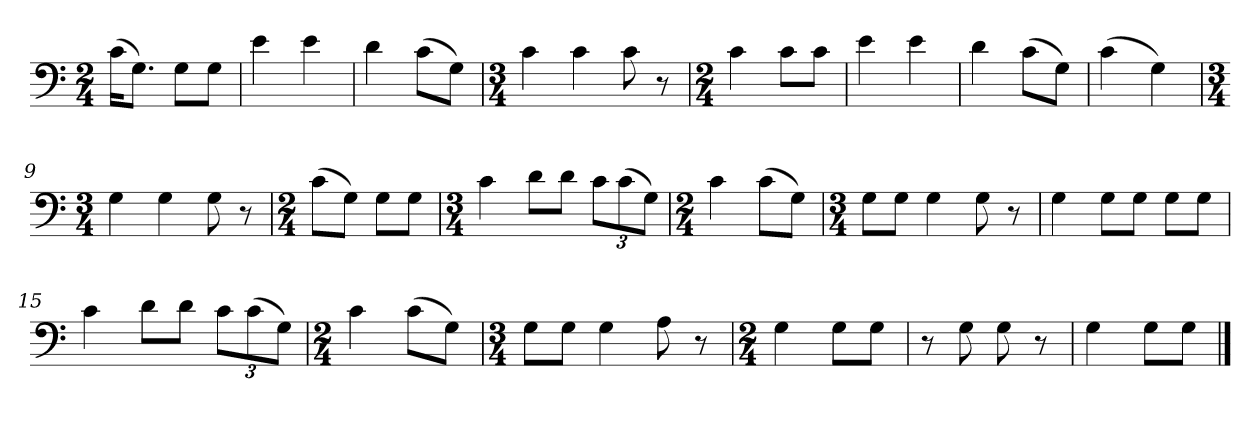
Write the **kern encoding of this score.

**kern
*part1
*staff1
*clefF4
*k[]
*M2/4
=1
(16c\KL
8.G\J)
8G\L
8G\J
=2
4e\
4e\
=3
4d\
(8c\L
8G\J)
=4
*M3/4
4c\
4c\
8c\
8r
=5
*M2/4
4c\
8c\L
8c\J
=6
4e\
4e\
=7
4d\
(8c\L
8G\J)
=8
(4c\
4G\)
=9
*M3/4
4G\
4G\
8G\
8r
=10
*M2/4
(8c\L
8G\J)
8G\L
8G\J
=11
*M3/4
4c\
8d\L
8d\J
12c\L
(12c\
12G\J)
=12
*M2/4
4c\
(8c\L
8G\J)
=13
*M3/4
8G\L
8G\J
4G\
8G\
8r
=14
4G\
8G\L
8G\J
8G\L
8G\J
=15
4c\
8d\L
8d\J
12c\L
(12c\
12G\J)
=16
*M2/4
4c\
(8c\L
8G\J)
=17
*M3/4
8G\L
8G\J
4G\
8A\
8r
=18
*M2/4
4G\
8G\L
8G\J
=19
8r
8G\
8G\
8r
=20
4G\
8G\L
8G\J
==
*-
